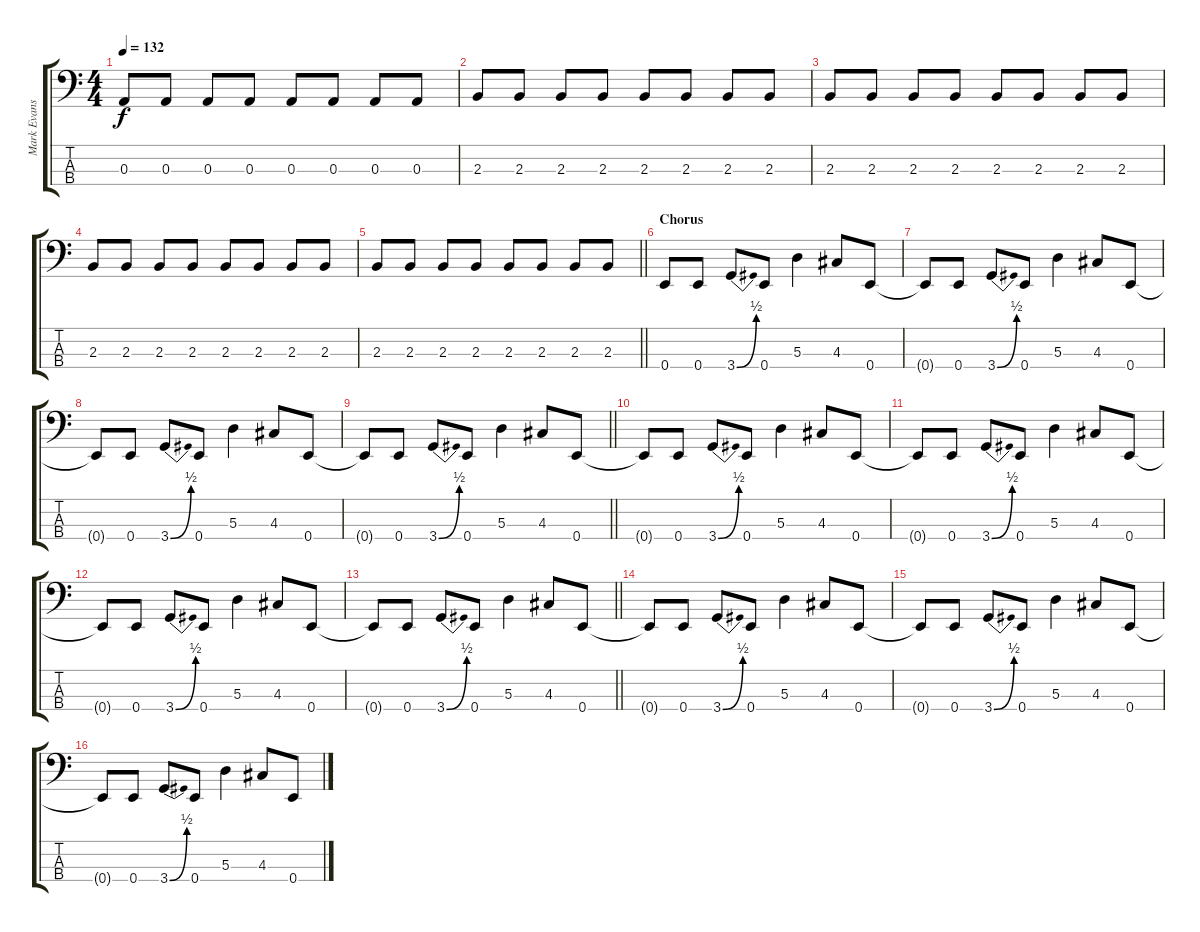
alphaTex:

\track ("Mark Evans" "Mark Evans") {instrument electricbassfinger}
\staff {score tabs}
\tuning (G2 D2 A1 E1) {hide}
\ts (4 4)
\tempo 132
\clef f4
\ks c
0.3.8{dy f} 0.3.8 0.3.8 0.3.8 0.3.8 0.3.8 0.3.8 0.3.8 |
2.3.8 2.3.8 2.3.8 2.3.8 2.3.8 2.3.8 2.3.8 2.3.8 |
2.3.8 2.3.8 2.3.8 2.3.8 2.3.8 2.3.8 2.3.8 2.3.8 |
2.3.8 2.3.8 2.3.8 2.3.8 2.3.8 2.3.8 2.3.8 2.3.8 |
\barLineRight lightlight
2.3.8 2.3.8 2.3.8 2.3.8 2.3.8 2.3.8 2.3.8 2.3.8 |
\section ("" "Chorus")
0.4.8 0.4.8 3.4{be (bend 0 0 60 2)}.8 0.4.8 5.3.4 4.3.8 0.4.8 |
0.4{t}.8 0.4.8 3.4{be (bend 0 0 60 2)}.8 0.4.8 5.3.4 4.3.8 0.4.8 |
0.4{t}.8 0.4.8 3.4{be (bend 0 0 60 2)}.8 0.4.8 5.3.4 4.3.8 0.4.8 |
\barLineRight lightlight
0.4{t}.8 0.4.8 3.4{be (bend 0 0 60 2)}.8 0.4.8 5.3.4 4.3.8 0.4.8 |
0.4{t}.8 0.4.8 3.4{be (bend 0 0 60 2)}.8 0.4.8 5.3.4 4.3.8 0.4.8 |
0.4{t}.8 0.4.8 3.4{be (bend 0 0 60 2)}.8 0.4.8 5.3.4 4.3.8 0.4.8 |
0.4{t}.8 0.4.8 3.4{be (bend 0 0 60 2)}.8 0.4.8 5.3.4 4.3.8 0.4.8 |
\barLineRight lightlight
0.4{t}.8 0.4.8 3.4{be (bend 0 0 60 2)}.8 0.4.8 5.3.4 4.3.8 0.4.8 |
0.4{t}.8 0.4.8 3.4{be (bend 0 0 60 2)}.8 0.4.8 5.3.4 4.3.8 0.4.8 |
0.4{t}.8 0.4.8 3.4{be (bend 0 0 60 2)}.8 0.4.8 5.3.4 4.3.8 0.4.8 |
0.4{t}.8 0.4.8 3.4{be (bend 0 0 60 2)}.8 0.4.8 5.3.4 4.3.8 0.4.8
